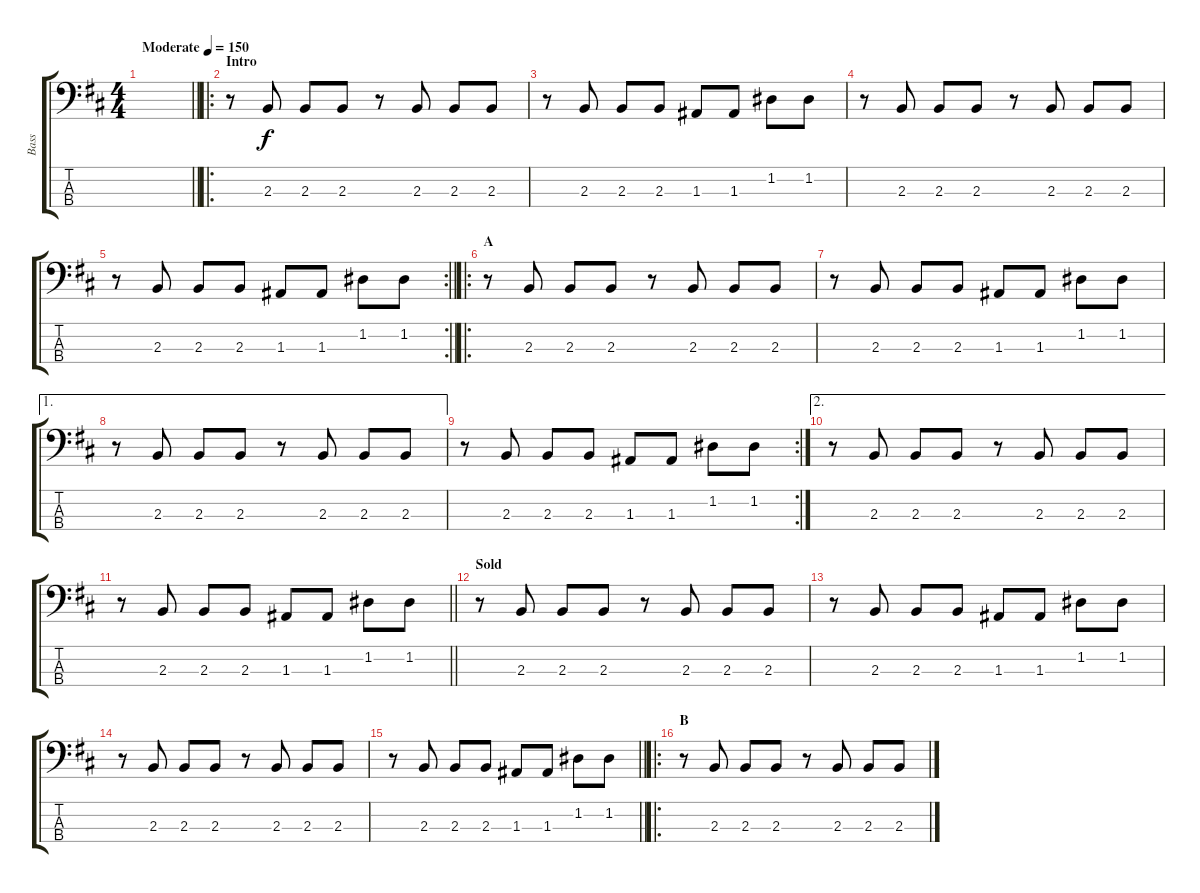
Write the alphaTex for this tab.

\track ("Bass" "Bass") {instrument electricbasspick}
\staff {score tabs}
\tuning (G2 D2 A1 E1) {hide}
\ts (4 4)
\tempo (150 "Moderate")
\clef f4
\barLineRight lightlight
\ks bminor
|
\ro
\section ("" "Intro")
r.8 2.3.8 2.3.8 2.3.8 r.8 2.3.8 2.3.8 2.3.8 |
r.8 2.3.8 2.3.8 2.3.8 1.3.8 1.3.8 1.2.8 1.2.8 |
r.8 2.3.8 2.3.8 2.3.8 r.8 2.3.8 2.3.8 2.3.8 |
\rc 2
\barLineRight lightlight
r.8 2.3.8 2.3.8 2.3.8 1.3.8 1.3.8 1.2.8 1.2.8 |
\ro
\section ("" "A")
r.8 2.3.8 2.3.8 2.3.8 r.8 2.3.8 2.3.8 2.3.8 |
r.8 2.3.8 2.3.8 2.3.8 1.3.8 1.3.8 1.2.8 1.2.8 |
\ae 1
r.8 2.3.8 2.3.8 2.3.8 r.8 2.3.8 2.3.8 2.3.8 |
\rc 2
r.8 2.3.8 2.3.8 2.3.8 1.3.8 1.3.8 1.2.8 1.2.8 |
\ae 2
r.8 2.3.8 2.3.8 2.3.8 r.8 2.3.8 2.3.8 2.3.8 |
\barLineRight lightlight
r.8 2.3.8 2.3.8 2.3.8 1.3.8 1.3.8 1.2.8 1.2.8 |
\section ("" "Sold")
r.8 2.3.8 2.3.8 2.3.8 r.8 2.3.8 2.3.8 2.3.8 |
r.8 2.3.8 2.3.8 2.3.8 1.3.8 1.3.8 1.2.8 1.2.8 |
r.8 2.3.8 2.3.8 2.3.8 r.8 2.3.8 2.3.8 2.3.8 |
\barLineRight lightlight
r.8 2.3.8 2.3.8 2.3.8 1.3.8 1.3.8 1.2.8 1.2.8 |
\ro
\section ("" "B")
r.8 2.3.8 2.3.8 2.3.8 r.8 2.3.8 2.3.8 2.3.8
